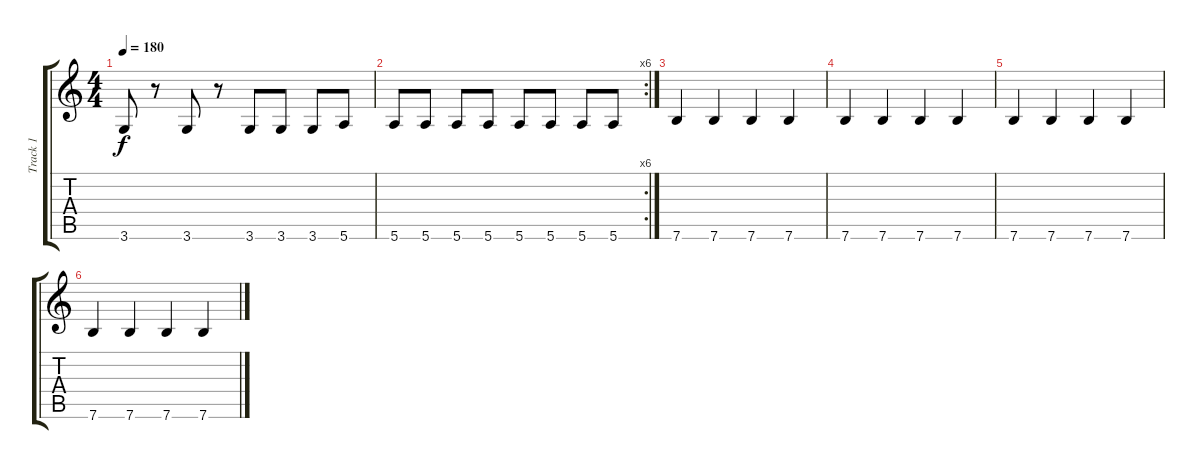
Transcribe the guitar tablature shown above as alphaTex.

\track ("Track 1" "Track 1") {instrument electricguitarclean}
\staff {score tabs}
\tuning (E4 B3 G3 D3 A2 E2) {hide}
\ts (4 4)
\tempo 180
\clef g2
\ks c
3.6.8{dy f} r.8 3.6.8 r.8 3.6.8 3.6.8 3.6.8 5.6.8 |
\rc 6
5.6.8 5.6.8 5.6.8 5.6.8 5.6.8 5.6.8 5.6.8 5.6.8 |
7.6.4 7.6.4 7.6.4 7.6.4 |
7.6.4 7.6.4 7.6.4 7.6.4 |
7.6.4 7.6.4 7.6.4 7.6.4 |
7.6.4 7.6.4 7.6.4 7.6.4
